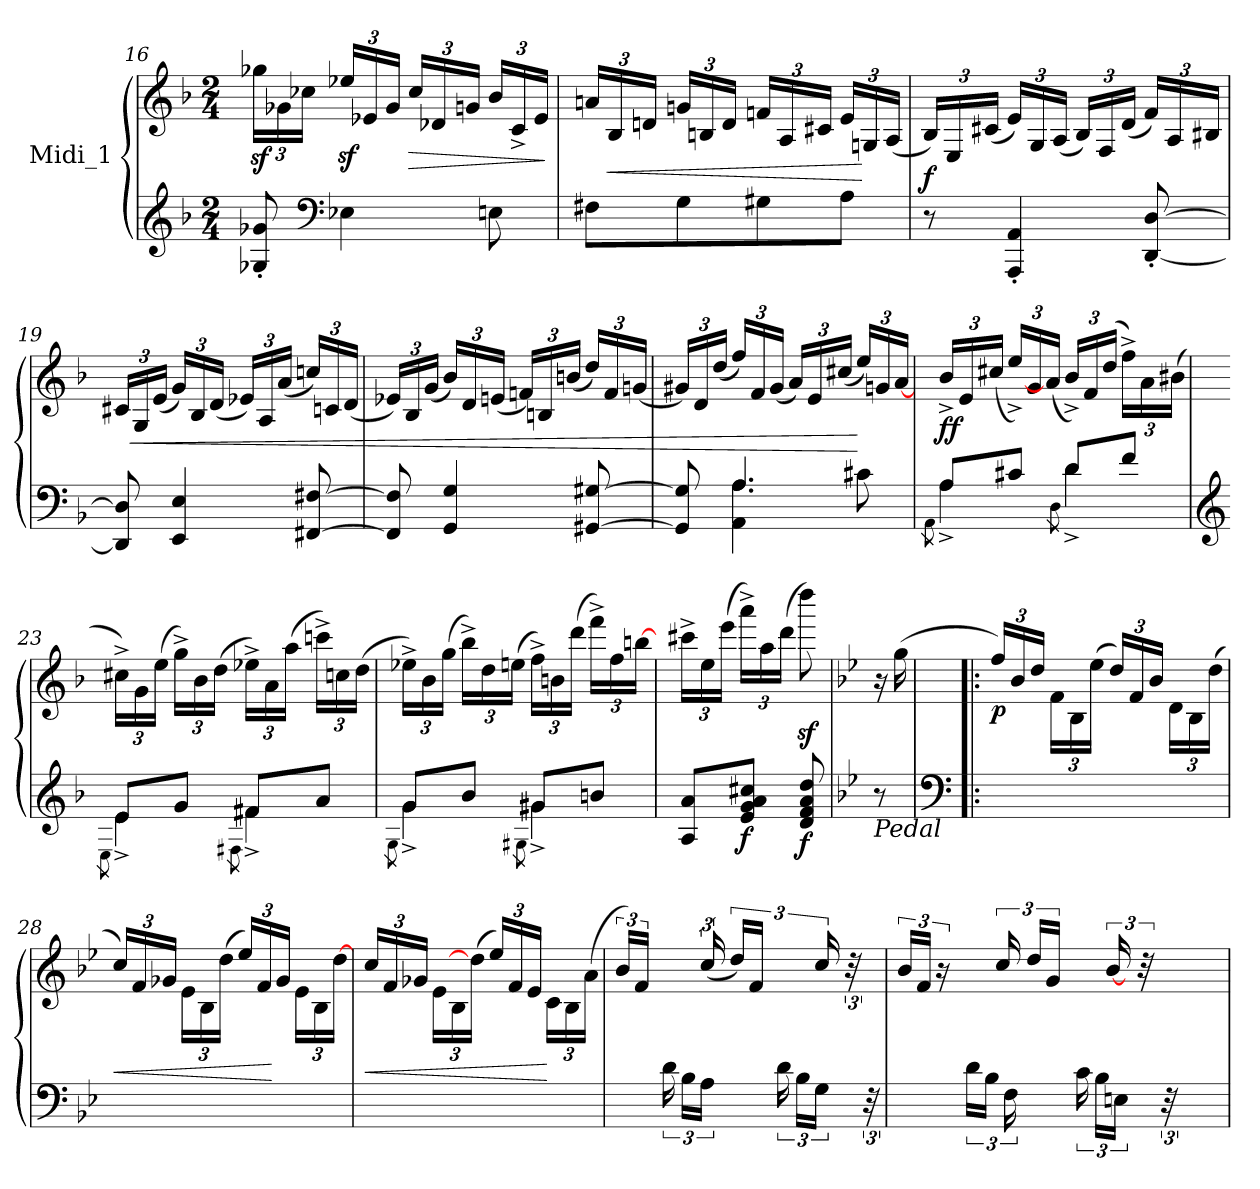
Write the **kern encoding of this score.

**kern	**kern	**dynam
*part1	*part1	*part1
*staff2	*staff1	*staff1/2
*I"Midi_1	*	*
!!LO:PB:g=z
*clefG2	*clefG2	*
*k[b-]	*k[b-]	*
*F:	*F:	*
*M2/4	*M2/4	*
*	*Xbrackettup	*
=16	=16	=16
8G-X/' 8g-X/'	24gg-Xz<\LL	.
.	24g-X\	.
.	24cc-X\JJ	.
*clefF4	*	*
4E-X\	24ee-Xz</LL	.
.	24e-X/	.
.	24g-/JJ	.
!	!	!LO:HP:b
.	24cc-i/LL	>
.	24d-X/	.
.	24gn/JJ	.
8En\	24b-/LL	.
.	24c^/	.
.	24e-i/JJ	.
.	.	]
=17	=17	=17
8F#X\L	24ani/LL	.
!	!	!LO:HP:b
.	24B-/	<
.	24dni/JJ	.
8G\	24gni/LL	.
.	24Bn/	.
.	24d/JJ	.
8G#X\	24fni/LL	.
.	24A/	.
.	24c#X/JJ	.
8A\J	24e/LL	.
.	24Gni/	[
.	(<24A/JJ	.
!!LO:LB:g=z
=18	=18	=18
!	!	!LO:DY:b
8r	24B-i/LL)	f
.	24E/	.
.	(<24c#X/JJ	.
4AAA/' 4AA/'	24e/LL)	.
.	24G/	.
.	(<24A/JJ	.
.	24B-/LL)	.
.	24F/	.
.	(<24d/JJ	.
[8DD/' [8D/'	24f/LL)	.
.	24A/	.
.	24B#X/JJ	.
!!LO:LB:g=z
=19	=19	=19
*^	*	*
*	*^	*	*
8DD/] 8D/]	2ryy	2ryy	24c#X/LL	.
!	!	!	!	!LO:HP:b
.	.	.	24G/	<
.	.	.	(<24e/JJ	.
4EE/ 4E/	.	.	24g/LL)	.
.	.	.	24B-i/	.
.	.	.	(<24d/JJ	.
.	.	.	24e-X/LL)	.
.	.	.	24A/	.
.	.	.	(<24a/JJ	.
[8FF#X/ [8F#X/	.	.	24ccni/LL)	.
.	.	.	24cn/	.
.	.	.	(<24d/JJ	.
=20	=20	=20	=20	=20
8FF#/] 8F#/]	2ryy	2ryy	24e-X/LL)	.
.	.	.	24B-/	.
.	.	.	(<24g/JJ	.
4GG/ 4G/	.	.	24b-/LL)	.
.	.	.	24d/	.
.	.	.	(<24en/JJ	.
.	.	.	24fni/LL)	.
.	.	.	24Bn/	.
.	.	.	(<24bn/JJ	.
[8GG#X/ [8G#X/	.	.	24dd/LL)	.
.	.	.	24f/	.
.	.	.	(<24gni/JJ	.
=21	=21	=21	=21	=21
8GG#/] 8G#/]	8ryy	8ryy	24g#X/LL)	.
.	.	.	24d/	.
.	.	.	(<24dd/JJ	.
4.A/	4AA\	4.A\	24ff/LL)	.
.	.	.	24f/	.
.	.	.	(<24g#/JJ	.
.	.	.	24a/LL)	.
.	.	.	24e/	.
.	.	.	(<24cc#X/JJ	.
.	8c#X\	.	24ee/LL)	[
.	.	.	24gn/	.
.	.	.	[24a/JJ	.
*	*v	*v	*	*
!!LO:PB:g=z
=22	=22	=22	=22
.	8qAA\	.	.
!	!	!	!LO:DY:b
8A/L	4A^\	24b-^/LL	ff
.	.	24e/	.
.	.	(<24cc#X/JJ	.
8c#X/J	.	24ee^/LL)	.
.	.	24g/	.
.	.	(<24a/JJ]	.
.	8qD\	.	.
8d/L	4d^\	24b-^/LL)	.
.	.	24f/	.
.	.	(>24dd/JJ	.
8f/J	.	24ff^\LL)	.
.	.	24a\	.
.	.	(>24b#X\JJ	.
=23	=23	=23	=23
*clefG2	*	*	*
.	8qE\	.	.
8e/L	4e^\	24cc#X^\LL)	.
.	.	24g\	.
.	.	(>24ee\JJ	.
8g/J	.	24gg^\LL)	.
.	.	24b-i\	.
.	.	(>24dd\JJ	.
.	8qF#X\	.	.
8f#X/L	4f#^\	24ee-X^\LL)	.
.	.	24a\	.
.	.	(>24aa\JJ	.
8a/J	.	24cccni^\LL)	.
.	.	24ccn\	.
.	.	(>24dd\JJ	.
=24	=24	=24	=24
.	8qG\	.	.
8g/L	4g^\	24ee-X^\LL)	.
.	.	24b-\	.
.	.	(>24gg\JJ	.
8b-/J	.	24bb-^\LL)	.
.	.	24dd\	.
.	.	(>24een\JJ	.
.	8qG#X\	.	.
8g#X/L	4g#^\	24ff^\LL)	.
.	.	24bn\	.
.	.	(>24ddd\JJ	.
8bn/J	.	24fff^\LL)	.
.	.	24ff\	.
.	.	[24bbn\JJ	.
*v	*v	*	*
!!LO:LB:g=z
=25	=25	=25
8A/ 8a/L	24ccc#X^\LL	.
.	24ee\	.
.	(>24eee\JJ	.
!	!	!LO:DY:b=2
8e/ 8g/ 8a/ 8cc#X/J	24aaa^\LL)	f
.	24aa\	.
.	(>24ddd\JJ	.
!	!	!LO:DY:b=2
8d/ 8f/ 8a/ 8dd/	8ddddz<\)	f
=26	=26	=26
*k[b-e-]	*k[b-e-]	*
*B-:	*B-:	*
!LO:TX:b:i:t=Pedal	!	!
8r	16r	.
.	(>16gg\	.
=27!|:	=27!|:	=27!|:
*clefF4	*	*
!	!	!LO:DY:b
2ryy	24ff/LL)	p
.	24b-/	.
.	24dd/JJ	.
.	24f\LL	.
.	24B-\	.
.	(>24ee-\JJ	.
.	24dd/LL)	.
.	24f/	.
.	24b-/JJ	.
.	24d\LL	.
.	24B-\	.
.	(>24dd\JJ	.
=28	=28	=28
!	!	!LO:HP:b
2ryy	24cc/LL)	<
.	24f/	.
.	24g-X/JJ	.
.	24e-\LL	.
.	24B-\	.
.	(>24dd\JJ	.
.	24ee-/LL)	.
.	24f/	.
.	24g-/JJ	[
.	24e-\LL	.
.	24B-\	.
.	[24dd\JJ	.
!!LO:LB:g=z
=29	=29	=29
!	!	!LO:HP:b
2ryy	24cc/LL	<
.	24f/	.
.	24g-X/JJ	.
.	24e-\LL	.
.	24B-\	.
.	(>24dd\JJ]	.
.	24ee-/LL)	.
.	24f/	.
.	24e-/JJ	.
.	24c\LL	[
.	24B-\	.
.	(>24a\JJ	.
=30	=30	=30
*	*brackettup	*
8ryy	24b-/LL)	.
.	24f/JJ	.
.	24ryy	.
24d\	12ryy	.
24B-\LL	.	.
24A\JJ	(<24cc/	.
12.ryy	24dd/LL)	.
.	24f/JJ	.
.	12.ryy	.
24d\	.	.
24B-\LL	.	.
24G\JJ	24cc/	.
24ryy	48r	.
.	32.ryy	.
48r	.	.
!LO:N:vis=256	!	!
240ryy	.	.
960ryy	.	.
=31	=31	=31
32..ryy	24b-/LL	.
.	24f/JJ	.
8ryy	.	.
.	24r	.
.	12.ryy	.
24d\LL	.	.
24B-\JJ	.	.
.	24cc/	.
24F\	.	.
.	24dd/LL	.
12.ryy	.	.
.	24g/JJ	.
.	12.ryy	.
24c\	.	.
24B-\LL	.	.
.	[24b-/	.
24En\JJ	.	.
.	48r	.
24ryy	.	.
!	!LO:N:vis=32...	!
.	1920%113ryy	.
48r	.	.
128ryy	.	.
.	480..ryy	.
=	=	=
*-	*-	*-
